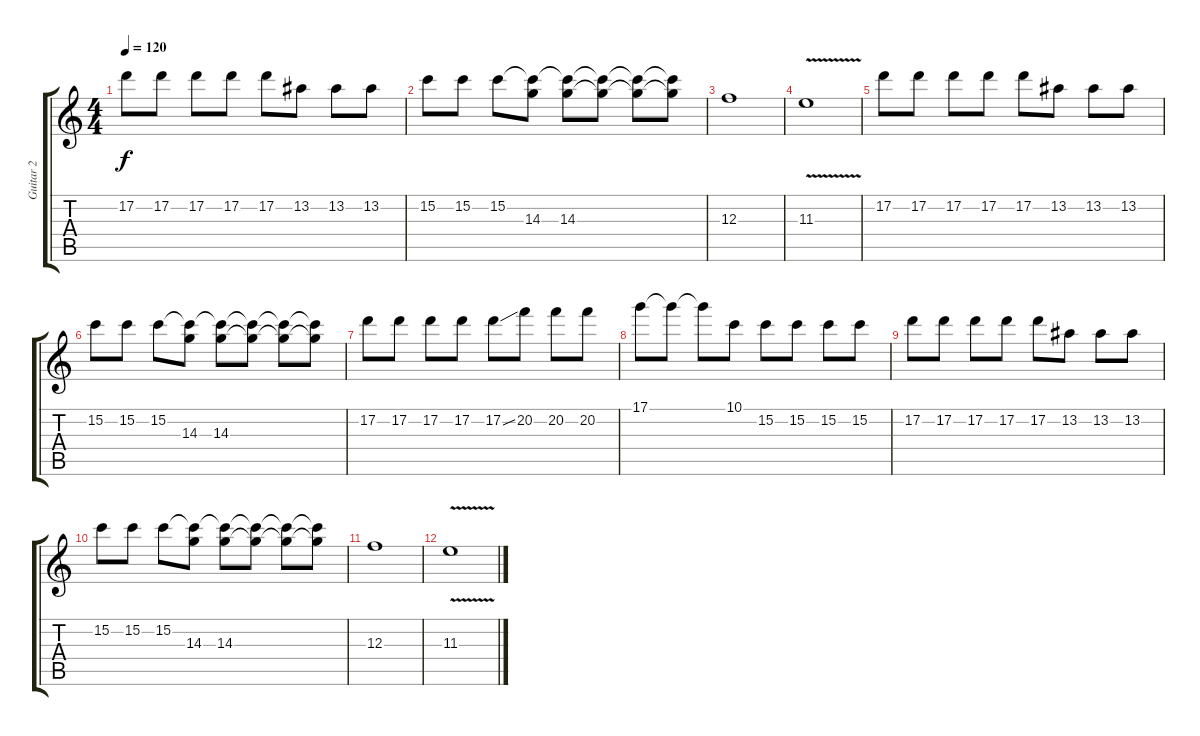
\track ("Guitar 2" "Guitar 2") {instrument overdrivenguitar}
\staff {score tabs}
\tuning (D4 A3 F3 C3 G2 C2) {hide}
\ts (4 4)
\tempo 120
\clef g2
\ks c
17.2.8{dy f} 17.2.8 17.2.8 17.2.8 17.2.8 13.2.8 13.2.8 13.2.8 |
15.2.8 15.2.8 15.2.8 (15.2{t} 14.3).8 (15.2{t} 14.3).8 (15.2{t} 14.3{t}).8 (15.2{t} 14.3{t}).8 (15.2{t} 14.3{t}).8 |
12.3.1 |
11.3{v}.1 |
17.2.8 17.2.8 17.2.8 17.2.8 17.2.8 13.2.8 13.2.8 13.2.8 |
15.2.8 15.2.8 15.2.8 (15.2{t} 14.3).8 (15.2{t} 14.3).8 (15.2{t} 14.3{t}).8 (15.2{t} 14.3{t}).8 (15.2{t} 14.3{t}).8 |
17.2.8 17.2.8 17.2.8 17.2.8 17.2{ss}.8 20.2.8 20.2.8 20.2.8 |
17.1.8 17.1{t}.8 17.1{t}.8 10.1.8 15.2.8 15.2.8 15.2.8 15.2.8 |
17.2.8 17.2.8 17.2.8 17.2.8 17.2.8 13.2.8 13.2.8 13.2.8 |
15.2.8 15.2.8 15.2.8 (15.2{t} 14.3).8 (15.2{t} 14.3).8 (15.2{t} 14.3{t}).8 (15.2{t} 14.3{t}).8 (15.2{t} 14.3{t}).8 |
12.3.1 |
11.3{v}.1
